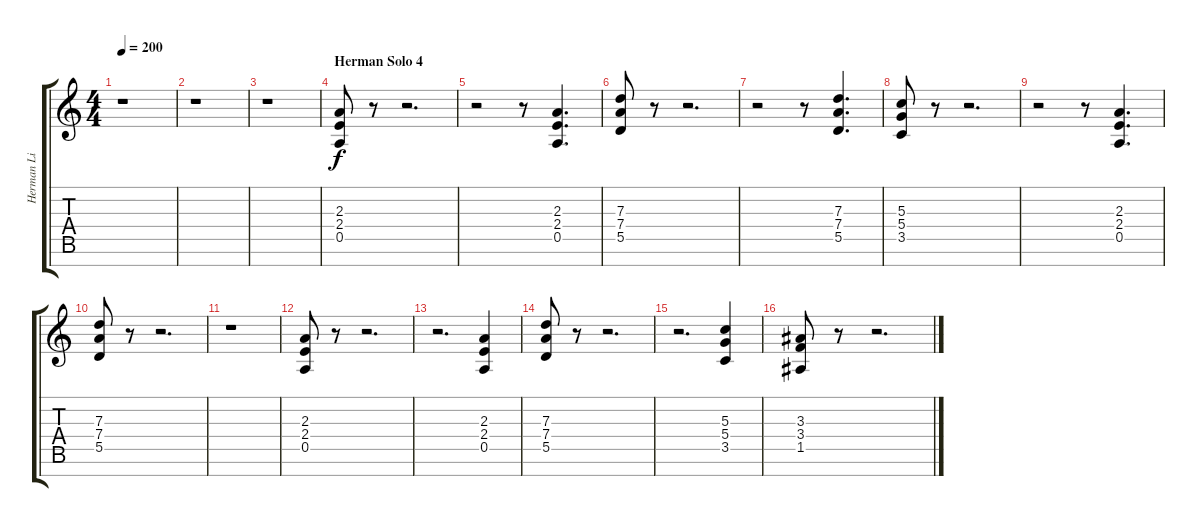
\track ("Herman Li | Rhythm" "Herman Li ") {instrument distortionguitar}
\staff {score tabs}
\tuning (E4 B3 G3 D3 A2 E2 B1) {hide}
\ts (4 4)
\tempo 200
\clef g2
\ks c
r.1{dy f} |
r.1 |
r.1 |
\section ("" "Herman Solo 4")
(2.3 2.4 0.5).8 r.8 r.2{d} |
r.2 r.8 (2.3 2.4 0.5).4{d} |
(7.3 7.4 5.5).8 r.8 r.2{d} |
r.2 r.8 (7.3 7.4 5.5).4{d} |
(5.3 5.4 3.5).8 r.8 r.2{d} |
r.2 r.8 (2.3 2.4 0.5).4{d} |
(7.3 7.4 5.5).8 r.8 r.2{d} |
r.1 |
(2.3 2.4 0.5).8 r.8 r.2{d} |
r.2{d} (2.3 2.4 0.5).4 |
(7.3 7.4 5.5).8 r.8 r.2{d} |
r.2{d} (5.3 5.4 3.5).4 |
(3.3 3.4 1.5).8 r.8 r.2{d}
